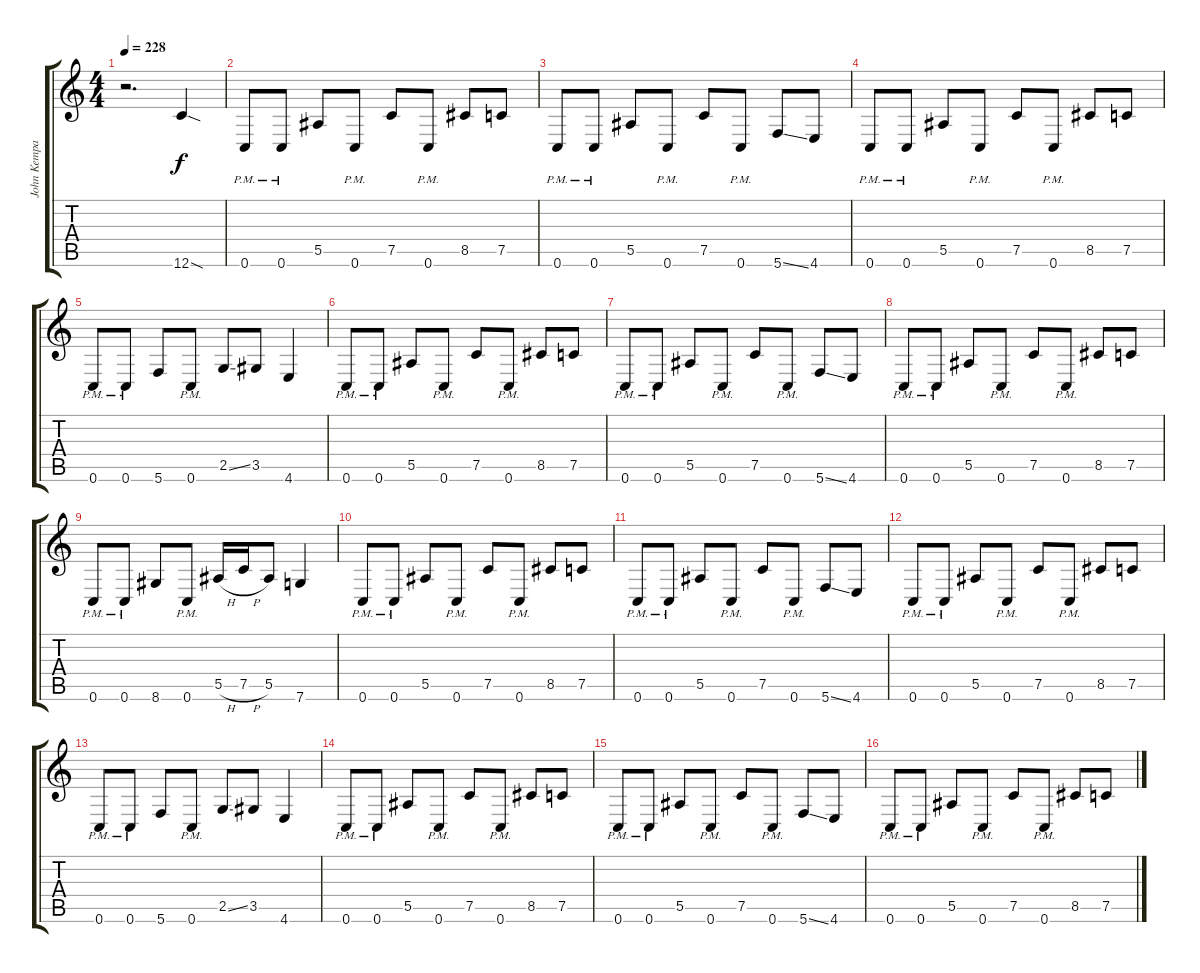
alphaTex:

\track ("John Kempainen (Rhythm Guitar)" "John Kempa") {instrument distortionguitar}
\staff {score tabs}
\tuning (C4 G3 Eb3 Bb2 F2 C2) {hide}
\ts (4 4)
\tempo 228
\clef g2
\ks c
r.2{d dy f} 12.6{sod}.4 |
0.6{pm}.8 0.6{pm}.8 5.5.8 0.6{pm}.8 7.5.8 0.6{pm}.8 8.5.8 7.5.8 |
0.6{pm}.8 0.6{pm}.8 5.5.8 0.6{pm}.8 7.5.8 0.6{pm}.8 5.6{ss}.8 4.6.8 |
0.6{pm}.8 0.6{pm}.8 5.5.8 0.6{pm}.8 7.5.8 0.6{pm}.8 8.5.8 7.5.8 |
0.6{pm}.8 0.6{pm}.8 5.6.8 0.6{pm}.8 2.5{ss}.8 3.5.8 4.6.4 |
0.6{pm}.8 0.6{pm}.8 5.5.8 0.6{pm}.8 7.5.8 0.6{pm}.8 8.5.8 7.5.8 |
0.6{pm}.8 0.6{pm}.8 5.5.8 0.6{pm}.8 7.5.8 0.6{pm}.8 5.6{ss}.8 4.6.8 |
0.6{pm}.8 0.6{pm}.8 5.5.8 0.6{pm}.8 7.5.8 0.6{pm}.8 8.5.8 7.5.8 |
0.6{pm}.8 0.6{pm}.8 8.6.8 0.6{pm}.8 5.5{h}.16 7.5{h}.16 5.5.8 7.6.4 |
0.6{pm}.8 0.6{pm}.8 5.5.8 0.6{pm}.8 7.5.8 0.6{pm}.8 8.5.8 7.5.8 |
0.6{pm}.8 0.6{pm}.8 5.5.8 0.6{pm}.8 7.5.8 0.6{pm}.8 5.6{ss}.8 4.6.8 |
0.6{pm}.8 0.6{pm}.8 5.5.8 0.6{pm}.8 7.5.8 0.6{pm}.8 8.5.8 7.5.8 |
0.6{pm}.8 0.6{pm}.8 5.6.8 0.6{pm}.8 2.5{ss}.8 3.5.8 4.6.4 |
0.6{pm}.8 0.6{pm}.8 5.5.8 0.6{pm}.8 7.5.8 0.6{pm}.8 8.5.8 7.5.8 |
0.6{pm}.8 0.6{pm}.8 5.5.8 0.6{pm}.8 7.5.8 0.6{pm}.8 5.6{ss}.8 4.6.8 |
0.6{pm}.8 0.6{pm}.8 5.5.8 0.6{pm}.8 7.5.8 0.6{pm}.8 8.5.8 7.5.8
